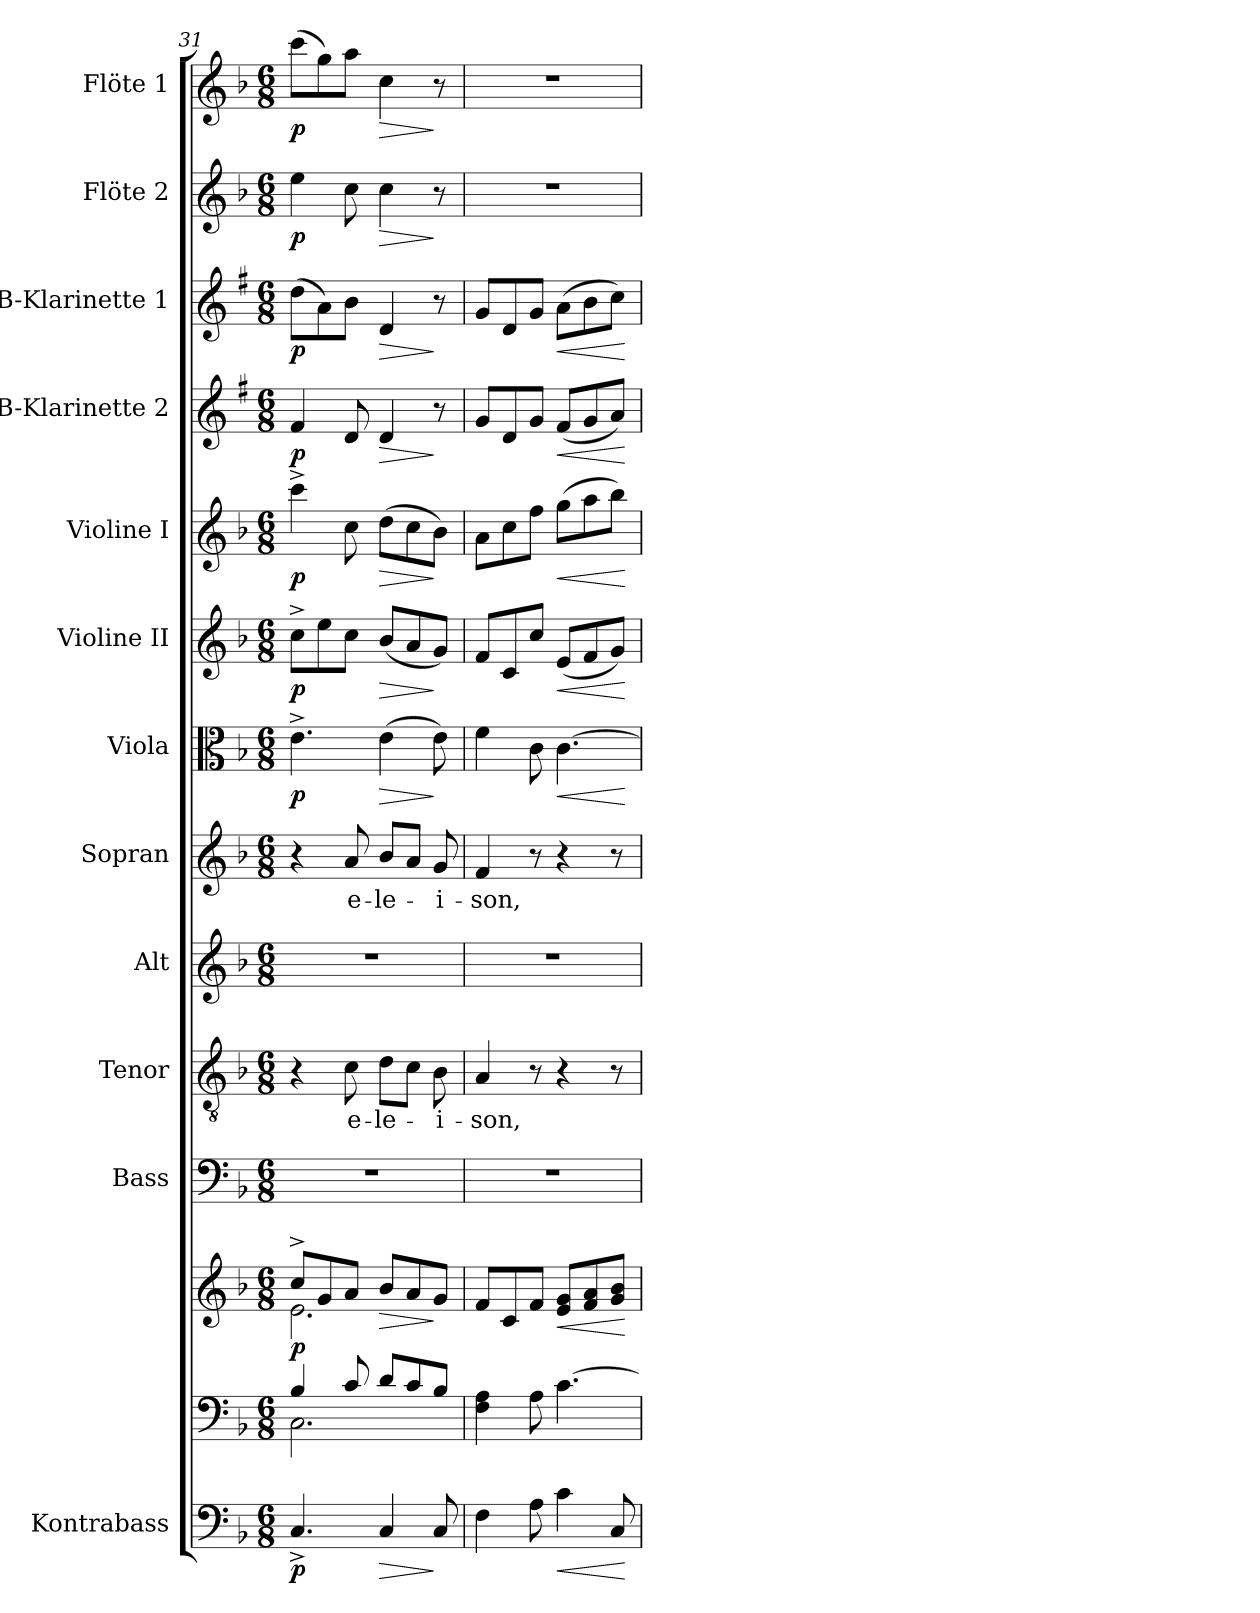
**kern	**dynam	**kern	**kern	**dynam	**kern	**kern	**text	**kern	**kern	**text	**kern	**dynam	**kern	**dynam	**kern	**dynam	**kern	**dynam	**kern	**dynam	**kern	**dynam	**kern	**dynam
*part13	*part13	*part12	*part12	*part12	*part11	*part10	*part10	*part9	*part8	*part8	*part7	*part7	*part6	*part6	*part5	*part5	*part4	*part4	*part3	*part3	*part2	*part2	*part1	*part1
*staff14	*staff14	*staff13	*staff12	*staff12/13	*staff11	*staff10	*staff10	*staff9	*staff8	*staff8	*staff7	*staff7	*staff6	*staff6	*staff5	*staff5	*staff4	*staff4	*staff3	*staff3	*staff2	*staff2	*staff1	*staff1
*I"Kontrabass	*	*	*	*	*I"Bass	*I"Tenor	*	*I"Alt	*I"Sopran	*	*I"Viola	*	*I"Violine II	*	*I"Violine I	*	*I"B-Klarinette 2	*	*I"B-Klarinette 1	*	*I"Flöte 2	*	*I"Flöte 1	*
*I'Kb.	*	*	*	*	*I'B.	*I'T.	*	*I'A.	*I'S.	*	*I'Vla.	*	*I'Vl. II	*	*I'Vl. I	*	*I'B Kl. 2	*	*I'B Kl. 1	*	*I'Fl. 2	*	*I'Fl. 1	*
*clefF4	*	*clefF4	*clefG2	*	*clefF4	*clefGv2	*	*clefG2	*clefG2	*	*clefC3	*	*clefG2	*	*clefG2	*	*clefG2	*	*clefG2	*	*clefG2	*	*clefG2	*
*ITrd7c12	*	*	*	*	*	*	*	*	*	*	*	*	*	*	*	*	*ITrd1c2	*	*ITrd1c2	*	*	*	*	*
*k[b-]	*	*k[b-]	*k[b-]	*	*k[b-]	*k[b-]	*	*k[b-]	*k[b-]	*	*k[b-]	*	*k[b-]	*	*k[b-]	*	*k[b-]	*	*k[b-]	*	*k[b-]	*	*k[b-]	*
*F:	*	*F:	*F:	*	*F:	*F:	*	*F:	*F:	*	*F:	*	*F:	*	*F:	*	*F:	*	*F:	*	*F:	*	*F:	*
*M6/8	*	*M6/8	*M6/8	*	*M6/8	*M6/8	*	*M6/8	*M6/8	*	*M6/8	*	*M6/8	*	*M6/8	*	*M6/8	*	*M6/8	*	*M6/8	*	*M6/8	*
=31	=31	=31	=31	=31	=31	=31	=31	=31	=31	=31	=31	=31	=31	=31	=31	=31	=31	=31	=31	=31	=31	=31	=31	=31
*	*	*^	*^	*	*	*	*	*	*	*	*	*	*	*	*	*	*	*	*	*	*	*	*	*
!	!LO:DY:b	!	!	!	!	!LO:DY:b	!	!	!	!	!	!	!	!LO:DY:b	!	!LO:DY:b	!	!LO:DY:b	!	!LO:DY:b	!	!LO:DY:b	!	!LO:DY:b	!	!LO:DY:b
4.CC^>/	p	4B-/	2.C\	8cc^>/L	2.e\	p	2.r	4r	.	2.r	4r	.	4.e^>\	p	8cc^>\L	p	4ccc^>\	p	4e/	p	(>8cc\L	p	4ee\	p	(>8ccc\L	p
.	.	.	.	8g/	.	.	.	.	.	.	.	.	.	.	8ee\	.	.	.	.	.	8g\)	.	.	.	8gg\)	.
!	!	!	!	!	!	!	!	!	!LO:LY:b	!	!	!LO:LY:b	!	!	!	!	!	!	!	!	!	!	!	!	!	!
.	.	8c/	.	8a/J	.	.	.	8c\	e-	.	8a/	e-	.	.	8cc\J	.	8cc\	.	8c/	.	8a\J	.	8cc\	.	8aa\J	.
!	!LO:HP:b	!	!	!	!	!LO:HP:b	!	!	!LO:LY:b	!	!	!LO:LY:b	!	!LO:HP:b	!	!LO:HP:b	!	!LO:HP:b	!	!LO:HP:b	!	!LO:HP:b	!	!LO:HP:b	!	!LO:HP:b
4CC/	>	8d/L	.	8b-/L	.	>	.	8d\L	-le-	.	8b-/L	-le-	(>4e\	>	(<8b-/L	>	(>8dd\L	>	4c/	>	4c/	>	4cc\	>	4cc\	>
.	.	8c/	.	8a/	.	.	.	8c\J	.	.	8a/J	.	.	.	8a/	.	8cc\	.	.	.	.	.	.	.	.	.
!	!	!	!	!	!	!	!	!	!LO:LY:b	!	!	!LO:LY:b	!	!	!	!	!	!	!	!	!	!	!	!	!	!
8CC/	]	8B-/J	.	8g/J	.	]	.	8B-\	-i-	.	8g/	-i-	8e\)	]	8g/J)	]	8b-\J)	]	8r	]	8r	]	8r	]	8r	]
*	*	*v	*v	*	*	*	*	*	*	*	*	*	*	*	*	*	*	*	*	*	*	*	*	*	*	*
*	*	*	*v	*v	*	*	*	*	*	*	*	*	*	*	*	*	*	*	*	*	*	*	*	*	*
=32	=32	=32	=32	=32	=32	=32	=32	=32	=32	=32	=32	=32	=32	=32	=32	=32	=32	=32	=32	=32	=32	=32	=32	=32
!	!	!	!	!	!	!	!LO:LY:b	!	!	!LO:LY:b	!	!	!	!	!	!	!	!	!	!	!	!	!	!
4FF\	.	4F\ 4A\	8f/L	.	2.r	4A/	-son,	2.r	4f/	-son,	4f\	.	8f/L	.	8a\L	.	8f/L	.	8f/L	.	2.r	.	2.r	.
.	.	.	8c/	.	.	.	.	.	.	.	.	.	8c/	.	8cc\	.	8c/	.	8c/	.	.	.	.	.
8AA\	.	8A\	8f/J	.	.	8r	.	.	8r	.	8c\	.	8cc/J	.	8ff\J	.	8f/J	.	8f/J	.	.	.	.	.
!	!LO:HP:b	!	!	!LO:HP:b	!	!	!	!	!	!	!	!LO:HP:b	!	!LO:HP:b	!	!LO:HP:b	!	!LO:HP:b	!	!LO:HP:b	!	!	!	!
4C\	<	[4.c\	8e/ 8g/L	<	.	4r	.	.	4r	.	[4.c\	<	(<8e/L	<	(>8gg\L	<	(<8e/L	<	(>8g\L	<	.	.	.	.
.	.	.	8f/ 8a/	.	.	.	.	.	.	.	.	.	8f/	.	8aa\	.	8f/	.	8a\	.	.	.	.	.
8CC/	.	.	8g/ 8b-/J	.	.	8r	.	.	8r	.	.	.	8g/J)	.	8bb-\J)	.	8g/J)	.	8b-\J)	.	.	.	.	.
.	[	.	.	[	.	.	.	.	.	.	.	[	.	[	.	[	.	[	.	[	.	.	.	.
=	=	=	=	=	=	=	=	=	=	=	=	=	=	=	=	=	=	=	=	=	=	=	=	=
*-	*-	*-	*-	*-	*-	*-	*-	*-	*-	*-	*-	*-	*-	*-	*-	*-	*-	*-	*-	*-	*-	*-	*-	*-
